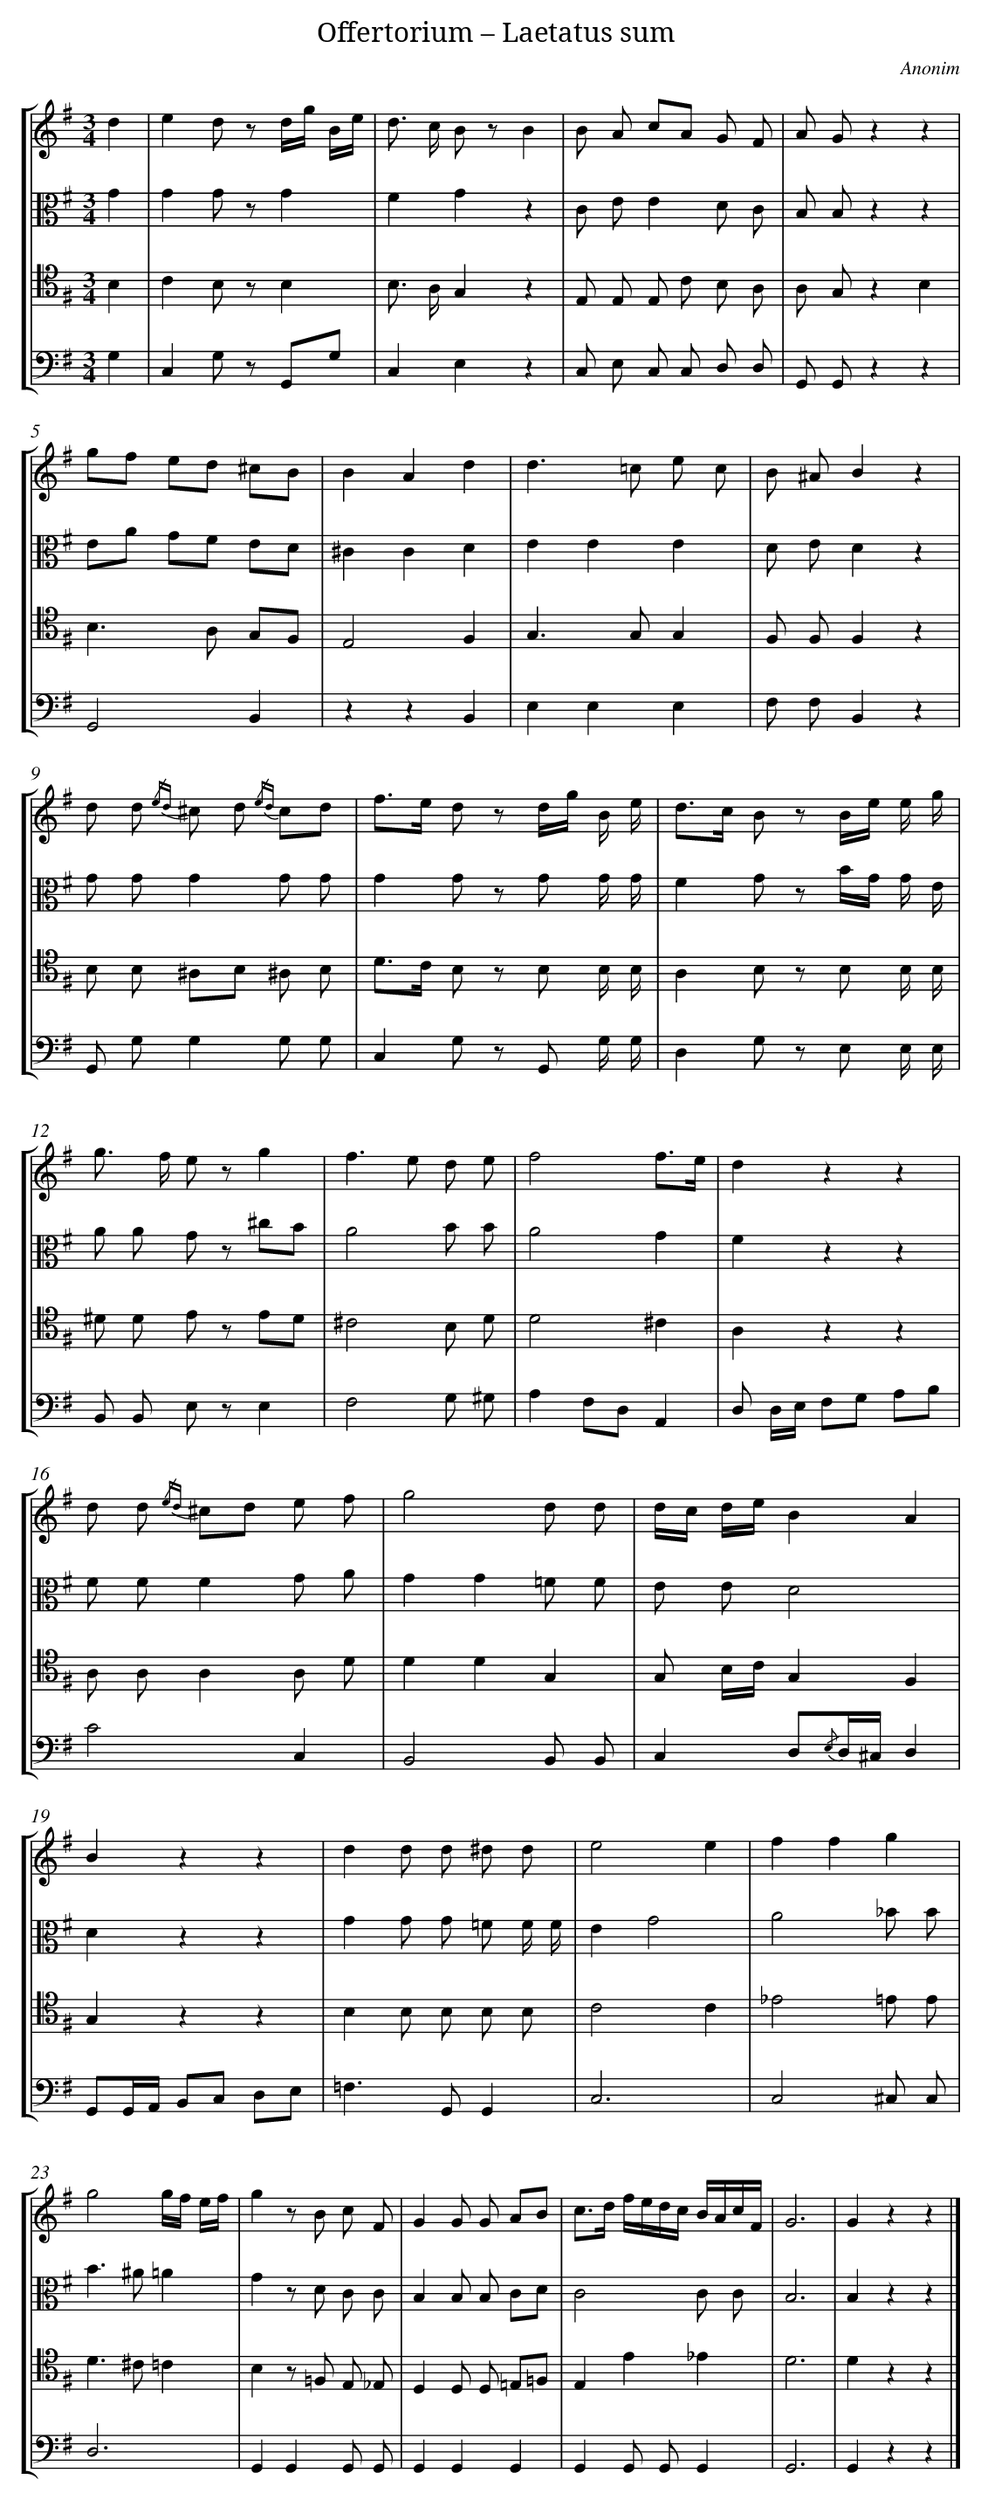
X:1
T: Offertorium – Laetatus sum
C: Anonim
L: 1/8
M: 3/4
%%staves [1 2 3 4]
V: 1
V: 2 clef=alto
V: 3 clef=tenor
V: 4 clef=bass
K: G
[V:1] d2 [I:setbarnb 1]|
[V:2] G2 |
[V:3] B,2 |
[V:4] G,2 |
[V:1] e2d z d/g/ B/e/ |
[V:2] G2G zG2 |
[V:3] C2B, zB,2 |
[V:4] C,2G, z G,,G, |
[V:1] d> c B zB2 |
[V:2] F2G2z2 |
[V:3] B,> A,G,2z2 |
[V:4] C,2E,2z2 |
[V:1] B A cA G F |
[V:2] C EE2D C |
[V:3] E, E, E, C B, A, |
[V:4] C, E, C, C, D, D, |
[V:1] A Gz2z2 |
[V:2] B, B,z2z2 |
[V:3] A, G,z2B,2 |
[V:4] G,, G,,z2z2 |
[V:1] gf ed ^cB |
[V:2] EA GF ED |
[V:3] B,2>A,2 G,F, |
[V:4] G,,4B,,2 |
[V:1] B2A2d2 |
[V:2] ^C2C2D2 |
[V:3] E,4F,2 |
[V:4] z2z2B,,2 |
[V:1] d2>=c2 e c |
[V:2] E2E2E2 |
[V:3] G,2>G,2G,2 |
[V:4] E,2E,2E,2 |
[V:1] B ^AB2z2 |
[V:2] D ED2z2 |
[V:3] F, F,F,2z2 |
[V:4] F, F,B,,2z2 |
[V:1] d d {/ed} ^c d {/ed} cd |
[V:2] G GG2G G |
[V:3] B, B, ^A,B, ^A, B, |
[V:4] G,, G,G,2G, G, |
[V:1] f>e d z d/g/ B/ e/ |
[V:2] G2G z G G/ G/ |
[V:3] D>C B, z B, B,/ B,/ |
[V:4] C,2G, z G,, G,/ G,/ |
[V:1] d>c B z B/e/ e/ g/ |
[V:2] F2G z B/G/ G/ E/ |
[V:3] A,2B, z B, B,/ B,/ |
[V:4] D,2G, z E, E,/ E,/ |
[V:1] g> f e zg2 |
[V:2] A A G z ^cB |
[V:3] ^D D E z ED |
[V:4] B,, B,, E, zE,2 |
[V:1] f2>e2 d e |
[V:2] A4B B |
[V:3] ^C4B, D |
[V:4] F,4G, ^G, |
[V:1] f4f3/e/ |
[V:2] A4G2 |
[V:3] D4^C2 |
[V:4] A,2F,D,A,,2 |
[V:1] d2z2z2 |
[V:2] F2z2z2 |
[V:3] A,2z2z2 |
[V:4] D, D,/E,/ F,G, A,B, |
[V:1] d d {/ed} ^cd e f |
[V:2] F FF2G A |
[V:3] A, A,A,2A, D |
[V:4] C4C,2 |
[V:1] g4d d |
[V:2] G2G2=F F |
[V:3] D2D2G,2 |
[V:4] B,,4B,, B,, |
[V:1] d/c/ d/e/B2A2 |
[V:2] E ED4 |
[V:3] G, B,/C/G,2F,2 |
[V:4] C,2D,{/E,}D,/^C,/D,2 |
[V:1] B2z2z2 |
[V:2] D2z2z2 |
[V:3] G,2z2z2 |
[V:4] G,,G,,/A,,/ B,,C, D,E, |
[V:1] d2d d ^d d |
[V:2] G2G G =F F/ F/ |
[V:3] B,2B, B, B, B, |
[V:4] =F,2>G,,2G,,2 |
[V:1] e4e2 |
[V:2] E2G4 |
[V:3] C4C2 |
[V:4] C,6 |
[V:1] f2f2g2 |
[V:2] A4_B B |
[V:3] _E4=E E |
[V:4] C,4^C, C, |
[V:1] g4g/f/ e/f/ |
[V:2] B2>^A2=A2 |
[V:3] D2>^C2=C2 |
[V:4] D,6 |
[V:1] g2z B c F |
[V:2] G2z D C C |
[V:3] B,2z =F, E, _E, |
[V:4] G,,2G,,2G,, G,, |
[V:1] G2G G AB |
[V:2] B,2B, B, CD |
[V:3] D,2D, D, =E,=F, |
[V:4] G,,2G,,2G,,2 |
[V:1] c>d f/e/d/c/ B/A/c/F/ |
[V:2] C4C C |
[V:3] E,2E2_E2 |
[V:4] G,,2G,, G,,G,,2 |
[V:1] G6 |
[V:2] B,6 |
[V:3] D6 |
[V:4] G,,6 |
[V:1] G2z2z2 |]
[V:2] B,2z2z2 |]
[V:3] D2z2z2 |]
[V:4] G,,2z2z2 |]
